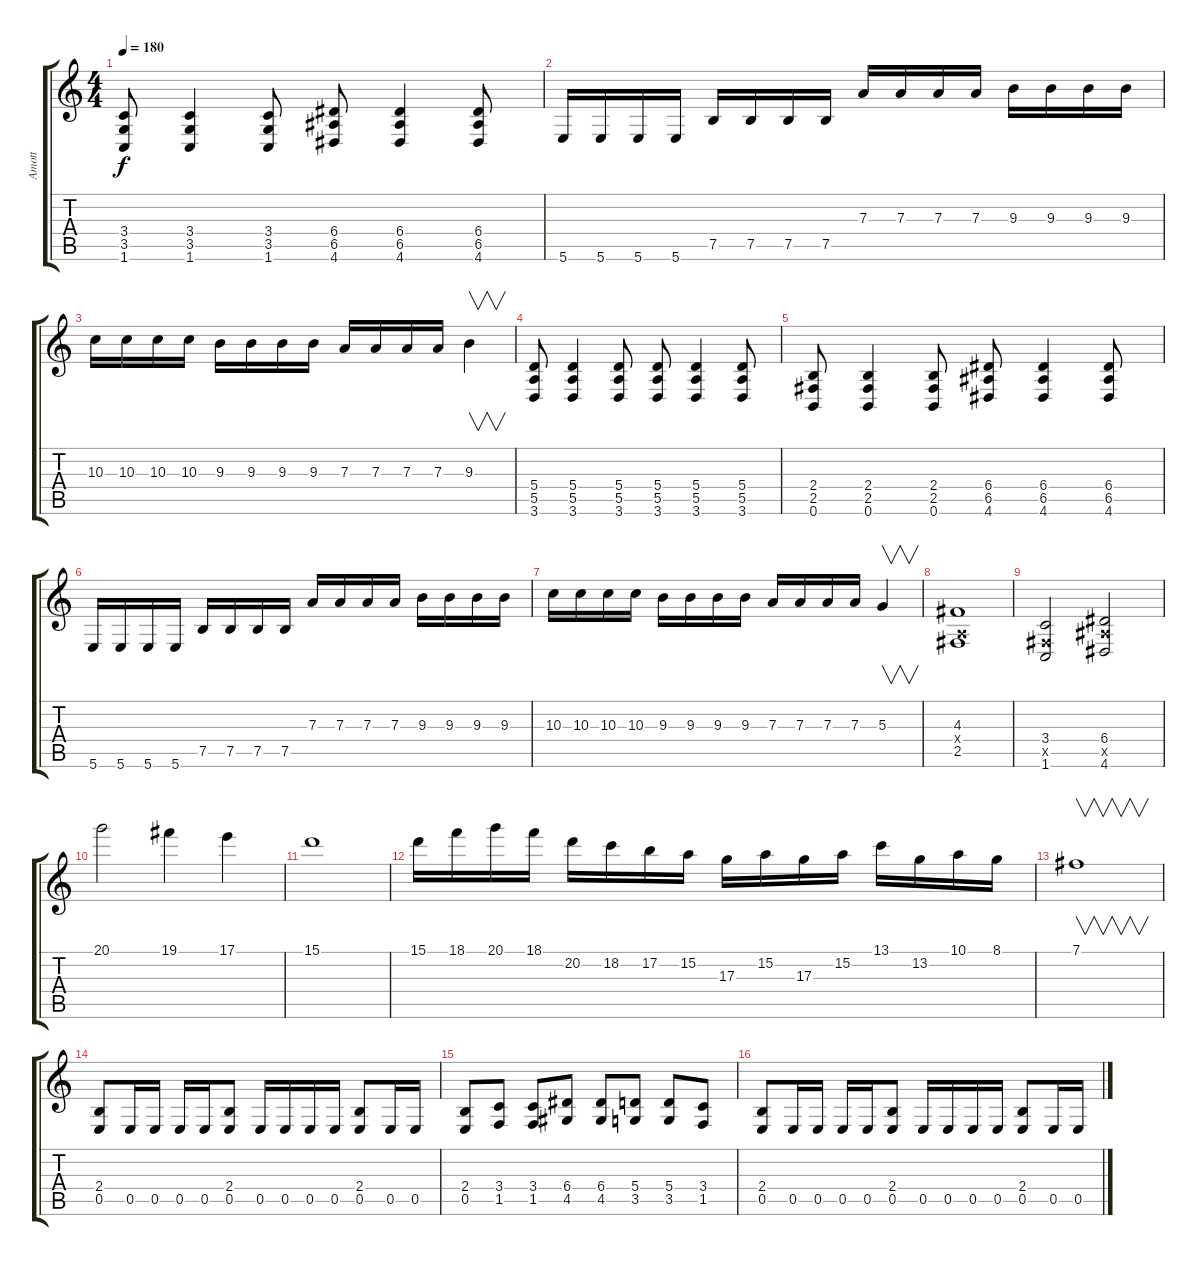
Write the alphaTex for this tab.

\track ("Amott" "Amott") {instrument distortionguitar}
\staff {score tabs}
\tuning (B3 Gb3 D3 A2 E2 B1) {hide}
\ts (4 4)
\tempo 180
\clef g2
\ks c
(3.4 3.5 1.6).8{dy f} (3.4 3.5 1.6).4 (3.4 3.5 1.6).8 (6.4 6.5 4.6).8 (6.4 6.5 4.6).4 (6.4 6.5 4.6).8 |
5.6.16 5.6.16 5.6.16 5.6.16 7.5.16 7.5.16 7.5.16 7.5.16 7.3.16 7.3.16 7.3.16 7.3.16 9.3.16 9.3.16 9.3.16 9.3.16 |
10.3.16 10.3.16 10.3.16 10.3.16 9.3.16 9.3.16 9.3.16 9.3.16 7.3.16 7.3.16 7.3.16 7.3.16 9.3.4{v} |
(5.4 5.5 3.6).8 (5.4 5.5 3.6).4 (5.4 5.5 3.6).8 (5.4 5.5 3.6).8 (5.4 5.5 3.6).4 (5.4 5.5 3.6).8 |
(2.4 2.5 0.6).8 (2.4 2.5 0.6).4 (2.4 2.5 0.6).8 (6.4 6.5 4.6).8 (6.4 6.5 4.6).4 (6.4 6.5 4.6).8 |
5.6.16 5.6.16 5.6.16 5.6.16 7.5.16 7.5.16 7.5.16 7.5.16 7.3.16 7.3.16 7.3.16 7.3.16 9.3.16 9.3.16 9.3.16 9.3.16 |
10.3.16 10.3.16 10.3.16 10.3.16 9.3.16 9.3.16 9.3.16 9.3.16 7.3.16 7.3.16 7.3.16 7.3.16 5.3.4{v} |
(4.3 0.4{x} 2.5).1 |
(3.4 2.5{x} 1.6).2 (6.4 6.5{x} 4.6).2 |
20.1.2 19.1.4 17.1.4 |
15.1.1 |
15.1.16 18.1.16 20.1.16 18.1.16 20.2.16 18.2.16 17.2.16 15.2.16 17.3.16 15.2.16 17.3.16 15.2.16 13.1.16 13.2.16 10.1.16 8.1.16 |
7.1.1{v} |
(2.4 0.5).8 0.5.16 0.5.16 0.5.16 0.5.16 (2.4 0.5).8 0.5.16 0.5.16 0.5.16 0.5.16 (2.4 0.5).8 0.5.16 0.5.16 |
(2.4 0.5).8 (3.4 1.5).8 (3.4 1.5).8 (6.4 4.5).8 (6.4 4.5).8 (5.4 3.5).8 (5.4 3.5).8 (3.4 1.5).8 |
(2.4 0.5).8 0.5.16 0.5.16 0.5.16 0.5.16 (2.4 0.5).8 0.5.16 0.5.16 0.5.16 0.5.16 (2.4 0.5).8 0.5.16 0.5.16
